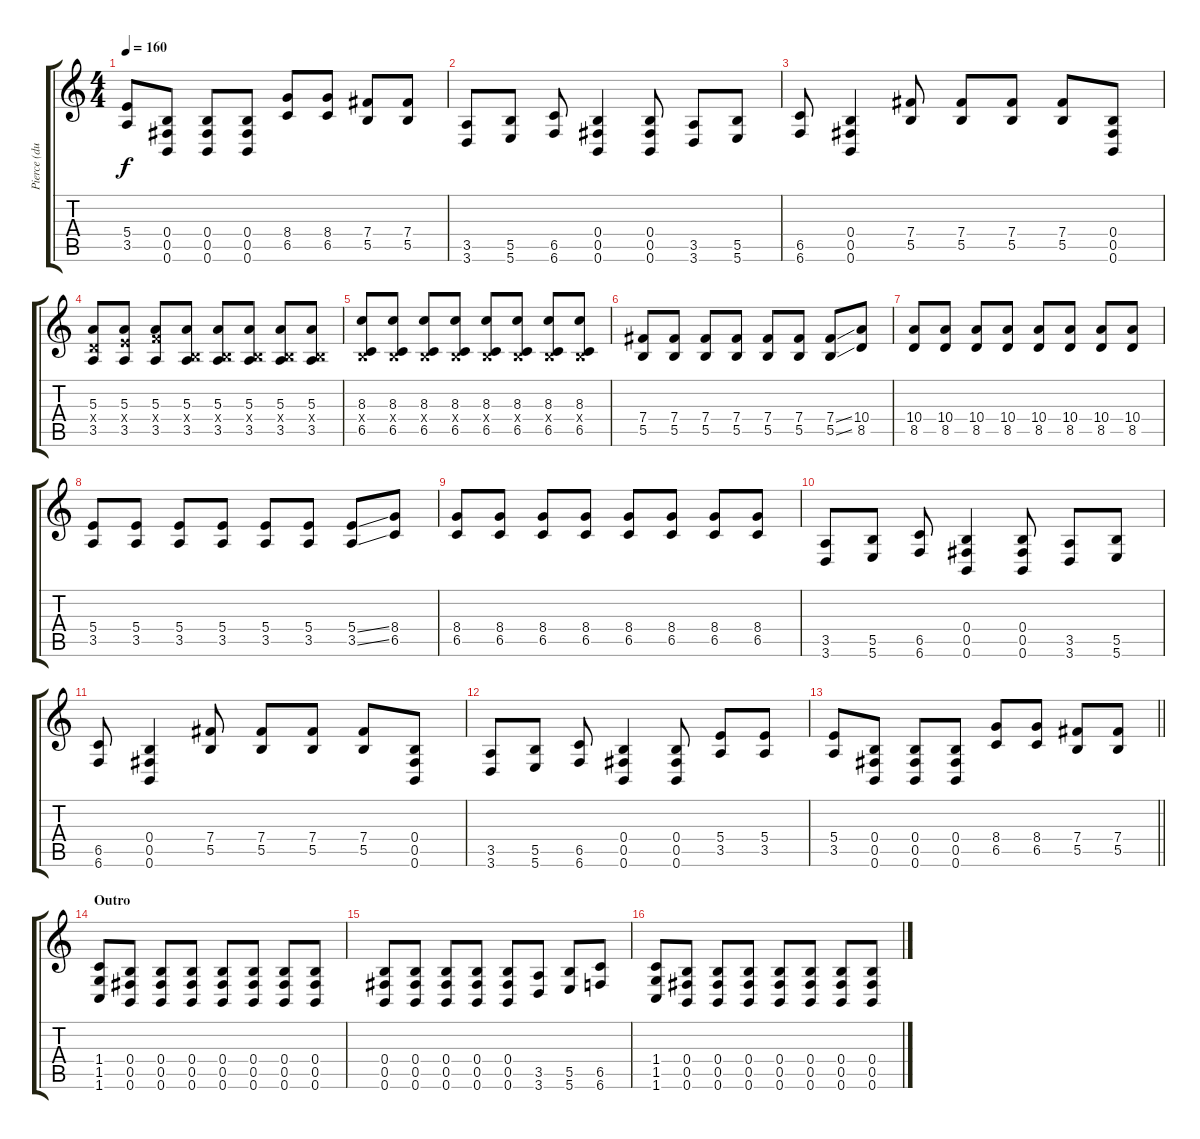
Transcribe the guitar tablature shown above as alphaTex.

\track ("Pierce (dub)" "Pierce (du") {instrument distortionguitar}
\staff {score tabs}
\tuning (Db4 Ab3 E3 B2 Gb2 B1) {hide}
\ts (4 4)
\tempo 160
\clef g2
\ks c
(5.4 3.5).8{dy f} (0.4 0.5 0.6).8 (0.4 0.5 0.6).8 (0.4 0.5 0.6).8 (8.4 6.5).8 (8.4 6.5).8 (7.4 5.5).8 (7.4 5.5).8 |
(3.5 3.6).8 (5.5 5.6).8 (6.5 6.6).8 (0.4 0.5 0.6).4 (0.4 0.5 0.6).8 (3.5 3.6).8 (5.5 5.6).8 |
(6.5 6.6).8 (0.4 0.5 0.6).4 (7.4 5.5).8 (7.4 5.5).8 (7.4 5.5).8 (7.4 5.5).8 (0.4 0.5 0.6).8 |
(5.3 3.4{x} 3.5).8 (5.3 5.4{x} 3.5).8 (5.3 6.4{x} 3.5).8 (5.3 0.4{x} 3.5).8 (5.3 0.4{x} 3.5).8 (5.3 0.4{x} 3.5).8 (5.3 0.4{x} 3.5).8 (5.3 0.4{x} 3.5).8 |
(8.3 0.4{x} 6.5).8 (8.3 0.4{x} 6.5).8 (8.3 0.4{x} 6.5).8 (8.3 0.4{x} 6.5).8 (8.3 0.4{x} 6.5).8 (8.3 0.4{x} 6.5).8 (8.3 0.4{x} 6.5).8 (8.3 0.4{x} 6.5).8 |
(7.4 5.5).8 (7.4 5.5).8 (7.4 5.5).8 (7.4 5.5).8 (7.4 5.5).8 (7.4 5.5).8 (7.4{ss} 5.5{ss}).8 (10.4 8.5).8 |
(10.4 8.5).8 (10.4 8.5).8 (10.4 8.5).8 (10.4 8.5).8 (10.4 8.5).8 (10.4 8.5).8 (10.4 8.5).8 (10.4 8.5).8 |
(5.4 3.5).8 (5.4 3.5).8 (5.4 3.5).8 (5.4 3.5).8 (5.4 3.5).8 (5.4 3.5).8 (5.4{ss} 3.5{ss}).8 (8.4 6.5).8 |
(8.4 6.5).8 (8.4 6.5).8 (8.4 6.5).8 (8.4 6.5).8 (8.4 6.5).8 (8.4 6.5).8 (8.4 6.5).8 (8.4 6.5).8 |
(3.5 3.6).8 (5.5 5.6).8 (6.5 6.6).8 (0.4 0.5 0.6).4 (0.4 0.5 0.6).8 (3.5 3.6).8 (5.5 5.6).8 |
(6.5 6.6).8 (0.4 0.5 0.6).4 (7.4 5.5).8 (7.4 5.5).8 (7.4 5.5).8 (7.4 5.5).8 (0.4 0.5 0.6).8 |
(3.5 3.6).8 (5.5 5.6).8 (6.5 6.6).8 (0.4 0.5 0.6).4 (0.4 0.5 0.6).8 (5.4 3.5).8 (5.4 3.5).8 |
\barLineRight lightlight
(5.4 3.5).8 (0.4 0.5 0.6).8 (0.4 0.5 0.6).8 (0.4 0.5 0.6).8 (8.4 6.5).8 (8.4 6.5).8 (7.4 5.5).8 (7.4 5.5).8 |
\section ("" "Outro")
(1.4 1.5 1.6).8 (0.4 0.5 0.6).8 (0.4 0.5 0.6).8 (0.4 0.5 0.6).8 (0.4 0.5 0.6).8 (0.4 0.5 0.6).8 (0.4 0.5 0.6).8 (0.4 0.5 0.6).8 |
(0.4 0.5 0.6).8 (0.4 0.5 0.6).8 (0.4 0.5 0.6).8 (0.4 0.5 0.6).8 (0.4 0.5 0.6).8 (3.5 3.6).8 (5.5 5.6).8 (6.5 6.6).8 |
(1.4 1.5 1.6).8 (0.4 0.5 0.6).8 (0.4 0.5 0.6).8 (0.4 0.5 0.6).8 (0.4 0.5 0.6).8 (0.4 0.5 0.6).8 (0.4 0.5 0.6).8 (0.4 0.5 0.6).8
